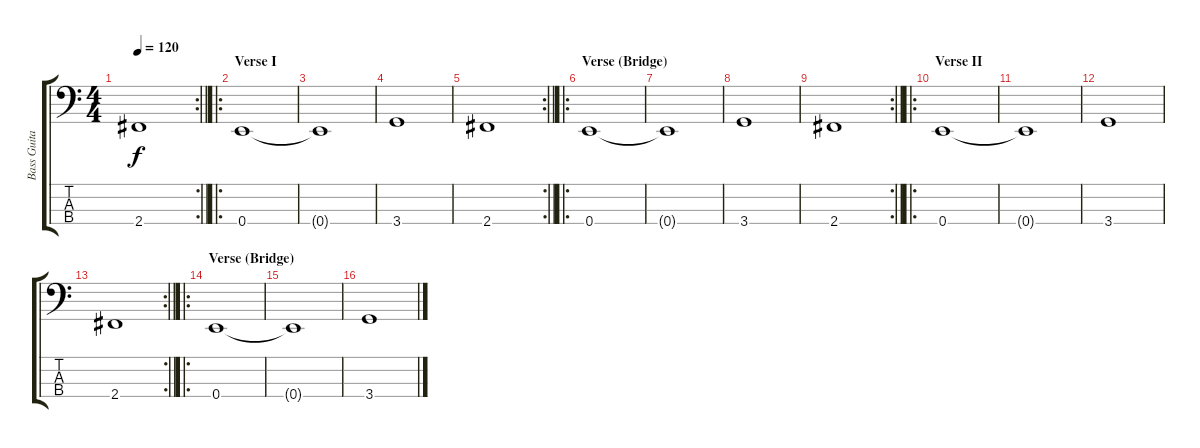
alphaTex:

\track ("Bass Guitar" "Bass Guita") {instrument electricbassfinger}
\staff {score tabs}
\tuning (G2 D2 A1 E1) {hide}
\rc 2
\ts (4 4)
\tempo 120
\clef f4
\barLineRight lightlight
\ks c
2.4.1{dy f} |
\ro
\section ("" "Verse I")
0.4.1 |
0.4{t}.1 |
3.4.1 |
\rc 2
\barLineRight lightlight
2.4.1 |
\ro
\section ("" "Verse (Bridge)")
0.4.1 |
0.4{t}.1 |
3.4.1 |
\rc 2
\barLineRight lightlight
2.4.1 |
\ro
\section ("" "Verse II")
0.4.1 |
0.4{t}.1 |
3.4.1 |
\rc 2
\barLineRight lightlight
2.4.1 |
\ro
\section ("" "Verse (Bridge)")
0.4.1 |
0.4{t}.1 |
3.4.1
